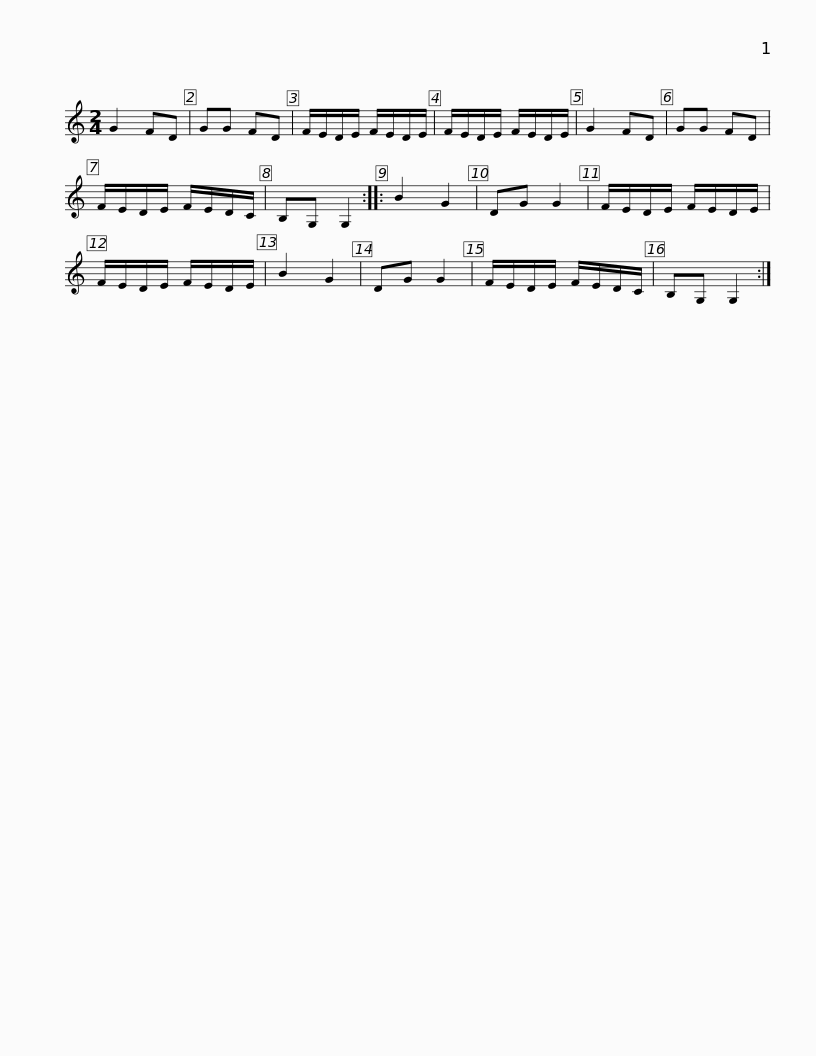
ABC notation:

X:1
L:1/8
M:2/4
I:linebreak $
K:C
V:1 treble
V:1
 G2 FD | GG FD | F/E/D/E/ F/E/D/E/ | F/E/D/E/ F/E/D/E/ | G2 FD | %5
 GG FD | F/E/D/E/ F/E/D/C/ | B,G, G,2 :: B2 G2 |$ DG G2 | %10
 F/E/D/E/ F/E/D/E/ | F/E/D/E/ F/E/D/E/ | B2 G2 | DG G2 | F/E/D/E/ F/E/D/C/ | %15
 B,G, G,2 :| %16
